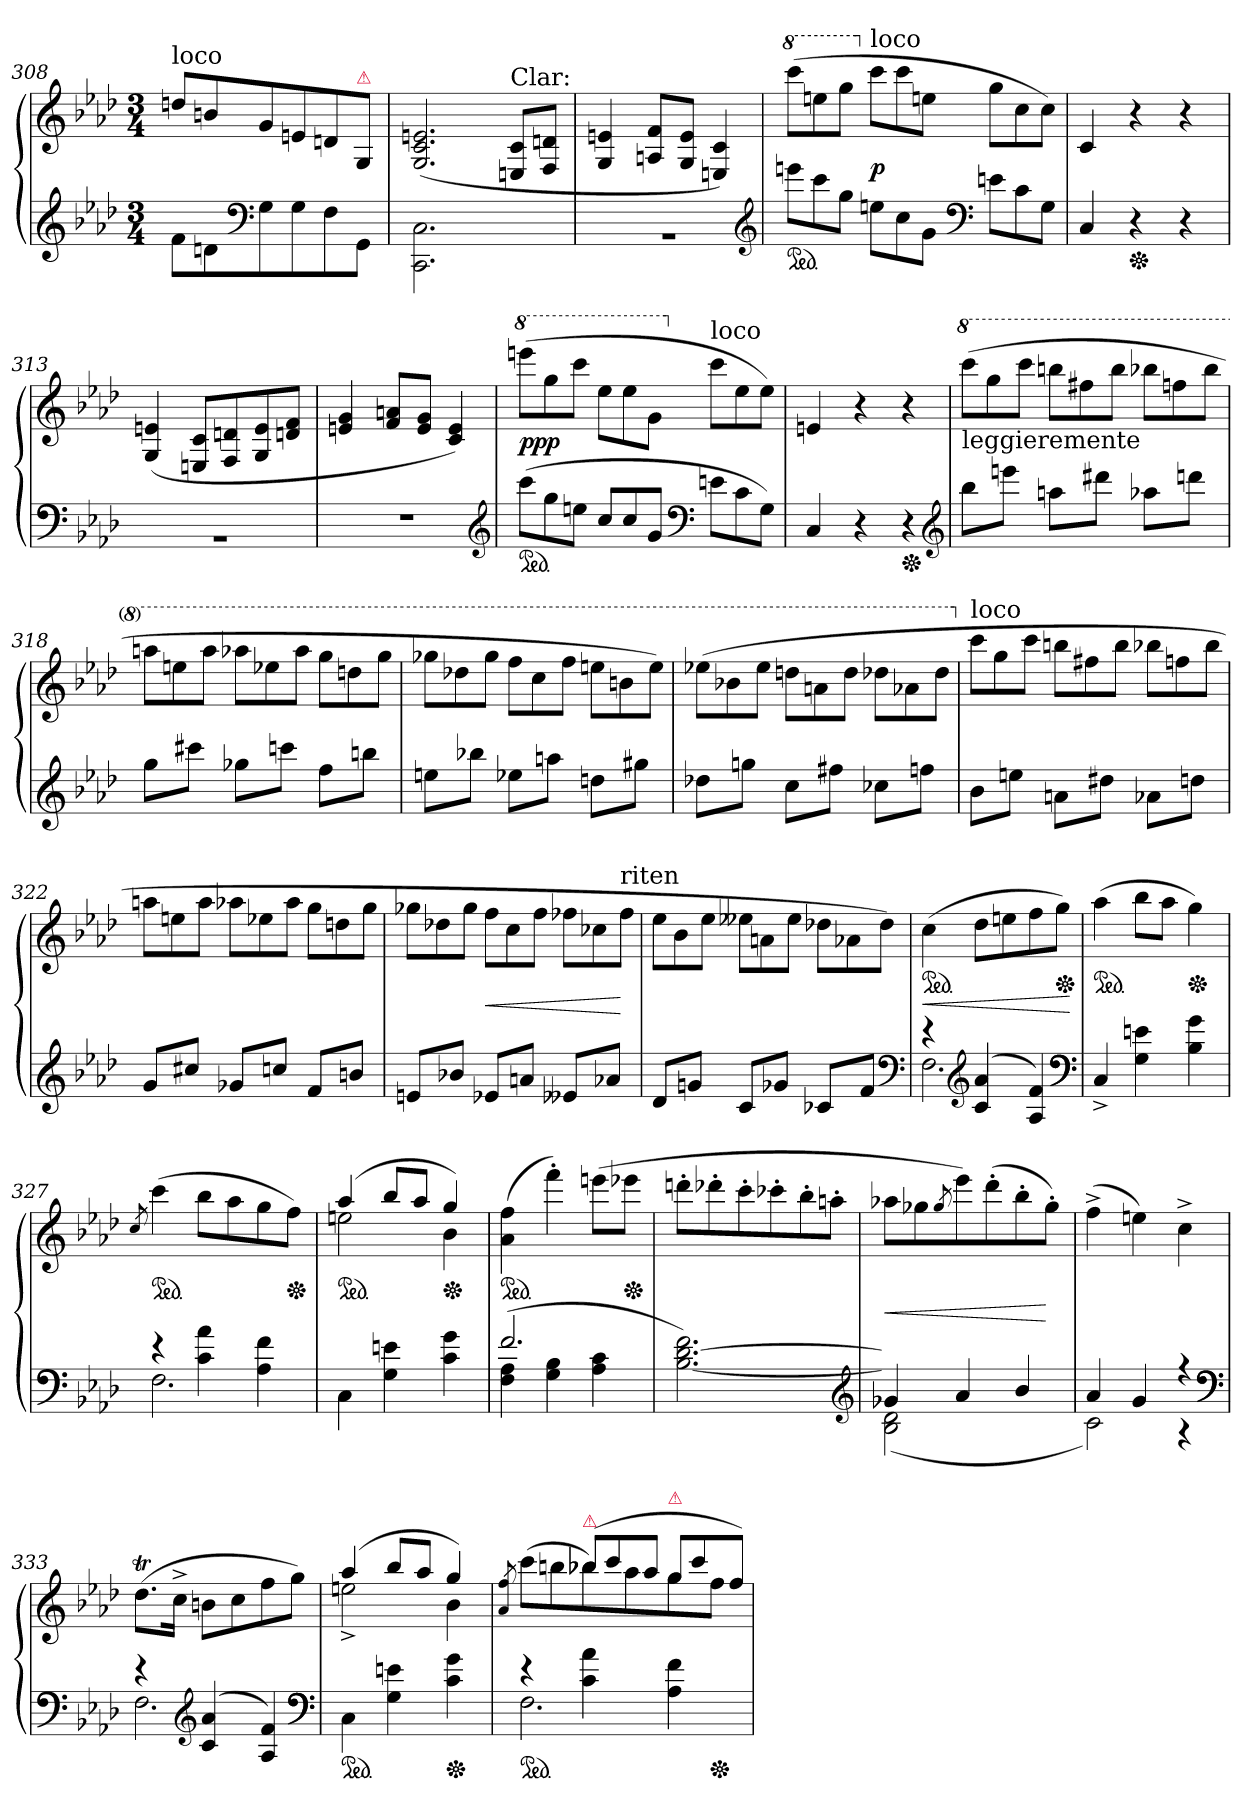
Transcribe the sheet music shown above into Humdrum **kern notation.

**kern	**kern	**dynam
*part1	*part1	*part1
*staff2	*staff1	*staff1/2
*clefG2	*clefG2	*
*k[b-e-a-d-]	*k[b-e-a-d-]	*
*f:	*f:	*
*M3/4	*M3/4	*
=308	=308	=308
!	!LO:TX:a:t=loco	!
8f\L	8ddnL	.
8dn	8bn	.
*clefF4	*	*
8G	8g	.
8G	8en	.
8F	8dn	.
!	!LO:TX:a:color=crimson:t=⚠	!
8GG\J	8G/J	.
=309	=309	=309
2.CC\ 2.C\	(>2.G/ 2.c/ 2.en/	.
!	!LO:TX:a:t=Clar&colon;	!
8ryy	8En!/ 8c!/L	.
8ryy	8F!/ 8dn!/J	.
=310	=310	=310
2.rBB	4G!/ 4en!/	.
.	8An!/ 8f!/L	.
.	8G!/ 8e!/J	.
.	4En!/ 4c!/)	.
*clefG2	*	*
=311	=311	=311
*Xtuplet	*	*
*	*8va	*
*	*Xtuplet	*
*ped	*	*
12eeenL	(>12ccccL	.
12ccc	12eeen	.
12ggJ	12gggJ	.
*	*X8va	*
!	!LO:TX:a:t=loco	!
12eenL	12cccL	p
12cc	12ccc	.
12gJ	12eenJ	.
*clefF4	*	*
12enL	12ggL	.
12c	12cc	.
12GJ	12ccJ)	.
=312	=312	=312
4C	4c	.
*Xped	*	*
4r	4r	.
4r	4r	.
=313	=313	=313
2.rBB	(>4G!/ 4en!/	.
.	8En!/ 8c!/L	.
.	8F!/ 8dn!/	.
.	8G!/ 8e!/	.
.	8dn! 8f!J	.
=314	=314	=314
2.rF	4en! 4g!	.
.	8f! 8an!L	.
.	8e! 8g!J	.
.	4c! 4e!)	.
*clefG2	*	*
=315	=315	=315
*	*8va	*
*ped	*	*
(>12cccL	(>12eeeenL	ppp
12gg	12ggg	.
12eenJ	12ccccJ	.
12ccL	12eee-L	.
12cc	12eee-	.
12gJ	12ggJ	.
*clefF4	*	*
*	*X8va	*
!	!LO:TX:a:t=loco	!
12enL	12cccL	.
12c	12ee-	.
12GJ)	12ee-J)	.
=316	=316	=316
4C	4en	.
4r	4r	.
*Xped	*	*
4r	4r	.
*clefG2	*	*
=317	=317	=317
*	*8va	*
!	!LO:TX:b:t=leggieremente	!
8bb-L	(>12ccccL	.
.	12ggg	.
8eeenJ	.	.
.	12ccccJ	.
8aanL	12bbbnL	.
.	12fff#X	.
8ddd#XJ	.	.
.	12bbbJ	.
8aa-XL	12bbb-XL	.
.	12fffn	.
8dddnJ	.	.
.	12bbb-J	.
=318	=318	=318
8ggL	12aaanL	.
.	12eeen	.
8ccc#XJ	.	.
.	12aaaJ	.
8gg-XL	12aaa-XL	.
.	12eee-X	.
8cccnJ	.	.
.	12aaa-J	.
8ffL	12gggL	.
.	12dddn	.
8bbnJ	.	.
.	12gggJ	.
=319	=319	=319
8eenL	12ggg-XL	.
.	12ddd-X	.
8bb-XJ	.	.
.	12ggg-J	.
8ee-XL	12fffL	.
.	12ccc	.
8aanJ	.	.
.	12fffJ	.
8ddnL	12eeenL	.
.	12bbn	.
8gg#XJ	.	.
.	12eeeJ)	.
=320	=320	=320
8dd-XL	(>12eee-XL	.
.	12bb-X	.
8ggnJ	.	.
.	12eee-J	.
8ccL	12dddnL	.
.	12aan	.
8ff#XJ	.	.
.	12dddJ	.
8cc-XL	12ddd-XL	.
.	12aa-X	.
8ffnJ	.	.
.	12ddd-J	.
=321	=321	=321
*	*X8va	*
!	!LO:TX:a:t=loco	!
8b-L	12cccL	.
.	12gg	.
8eenJ	.	.
.	12cccJ	.
8anL	12bbnL	.
.	12ff#X	.
8dd#XJ	.	.
.	12bbJ	.
8a-XL	12bb-XL	.
.	12ffn	.
8ddnJ	.	.
.	12bb-J	.
=322	=322	=322
8gL	12aanL	.
.	12een	.
8cc#XJ	.	.
.	12aaJ	.
8g-XL	12aa-XL	.
.	12ee-X	.
8ccnJ	.	.
.	12aa-J	.
8fL	12ggL	.
.	12ddn	.
8bnJ	.	.
.	12ggJ	.
=323	=323	=323
8enL	12gg-XL	.
.	12dd-X	.
8b-XJ	.	.
.	12gg-J	.
8e-XL	12ffL	<
.	12cc	.
8anJ	.	.
.	12ffJ	.
8e--XL	12ff-XL	.
.	12cc-X	.
8a-XJ	.	.
!	!LO:TX:a:t=riten	!
.	12ff-J	[
=324	=324	=324
8d-L	12ee-L	.
.	12b-	.
8gnJ	.	.
.	12ee-J	.
8cL	12ee--XL	.
.	12an	.
8g-XJ	.	.
.	12ee--J	.
8c-XL	12dd-XL	.
.	12a-X	.
8fJ	.	.
.	12dd-J)	.
*clefF4	*	*
=325	=325	=325
*^	*	*
*	*	*ped	*
4r	2.F	(>4cc	<
*clefG2	*	*	*
(<4c 4a-	.	8dd-L	.
.	.	8een	.
4A- 4f)	.	8ff	.
*	*	*Xped	*
.	.	8ggJ)	.
*v	*v	*	*
*clefF4	*	*
.	.	[
=326	=326	=326
*	*ped	*
4C^>	(>4aa-	.
4G\ 4en\	8bb-\L	.
.	8aa-\J	.
*	*Xped	*
4B-\ 4g\	4gg\)	.
=327	=327	=327
.	8qcc/	.
*^	*	*
*	*	*ped	*
4re	2.F	(>4ccc	.
4c\ 4a-\	.	8bb-L	.
.	.	8aa-	.
4A-\ 4f\	.	8gg	.
*	*	*Xped	*
.	.	8ffJ)	.
*v	*v	*	*
=328	=328	=328
*	*^	*
*	*ped	*	*
4C\	(4aa-	2een	.
4G 4en	8bb-L	.	.
.	8aa-J	.	.
*	*Xped	*	*
4c 4g	4gg)	4b-	.
*	*v	*v	*
=329	=329	=329
*^	*	*
*	*	*ped	*
(<4F\ 4A-\	2.f/	(4a- 4ff	.
4G\ 4B-\	.	4fff'>)	.
4A-\ 4c\	.	(>8eeenL	.
*	*	*Xped	*
.	.	8eee-XJ	.
*v	*v	*	*
=330	=330	=330
[2.B- [2.d- 2.f)	8dddn'>L	.
.	8ddd-X'>	.
.	8ccc'>	.
.	8ccc-X'>	.
.	8bb-'>	.
.	8aan'>J	.
*clefG2	*	*
=331	=331	=331
*^	*	*
4g-X	(<2B-] 2d-]	8aa-XL	<
.	.	8gg-X	.
.	.	8qgg-/	.
4a-	.	8eee-)	.
.	.	(>8ddd-'>	.
4b-/	4ryy	8bb-'>	.
.	.	8gg-'>J)	[
=332	=332	=332	=332
4a-	2c)	(4ff^<	.
4g	.	4een)	.
4r	4r	4cc^<	.
*clefF4	*	*	*
=333	=333	=333	=333
4re	2.F	(>8.dd-TL	.
.	.	16cc^<Jk	.
*clefG2	*	*	*
(<4c 4a-	.	8bnL	.
.	.	8cc	.
4A- 4f)	.	8ff	.
.	.	8ggJ)	.
*v	*v	*	*
*clefF4	*	*
=334	=334	=334
*	*^	*
*ped	*	*	*
4C\	(>4aa-	2een^<	.
4G 4en	8bb-L	.	.
.	8aa-J	.	.
*Xped	*	*	*
4c 4g	4gg)	4b-	.
=335	=335	=335	=335
.	8qa-/ 8qff/	.	.
*^	*	*	*
*ped	*	*	*	*
4re	2.F	4ryy	(>8ccc\L	.
.	.	.	8bbn	.
!	!	!LO:TX:a:color=crimson:t=⚠	!	!
4c\ 4a-\	.	(>12bb-X/L	8bb-X)	.
.	.	12ccc	.	.
.	.	.	8aa-	.
.	.	12aa-J	.	.
!	!	!LO:TX:a:color=crimson:t=⚠	!	!
4A-\ 4f\	.	12ggL	8gg	.
.	.	12ccc/	.	.
*Xped	*	*	*	*
.	.	.	8ffJ	.
.	.	12ffJ)	.	.
*v	*v	*	*	*
*	*v	*v	*
=	=	=
*-	*-	*-
